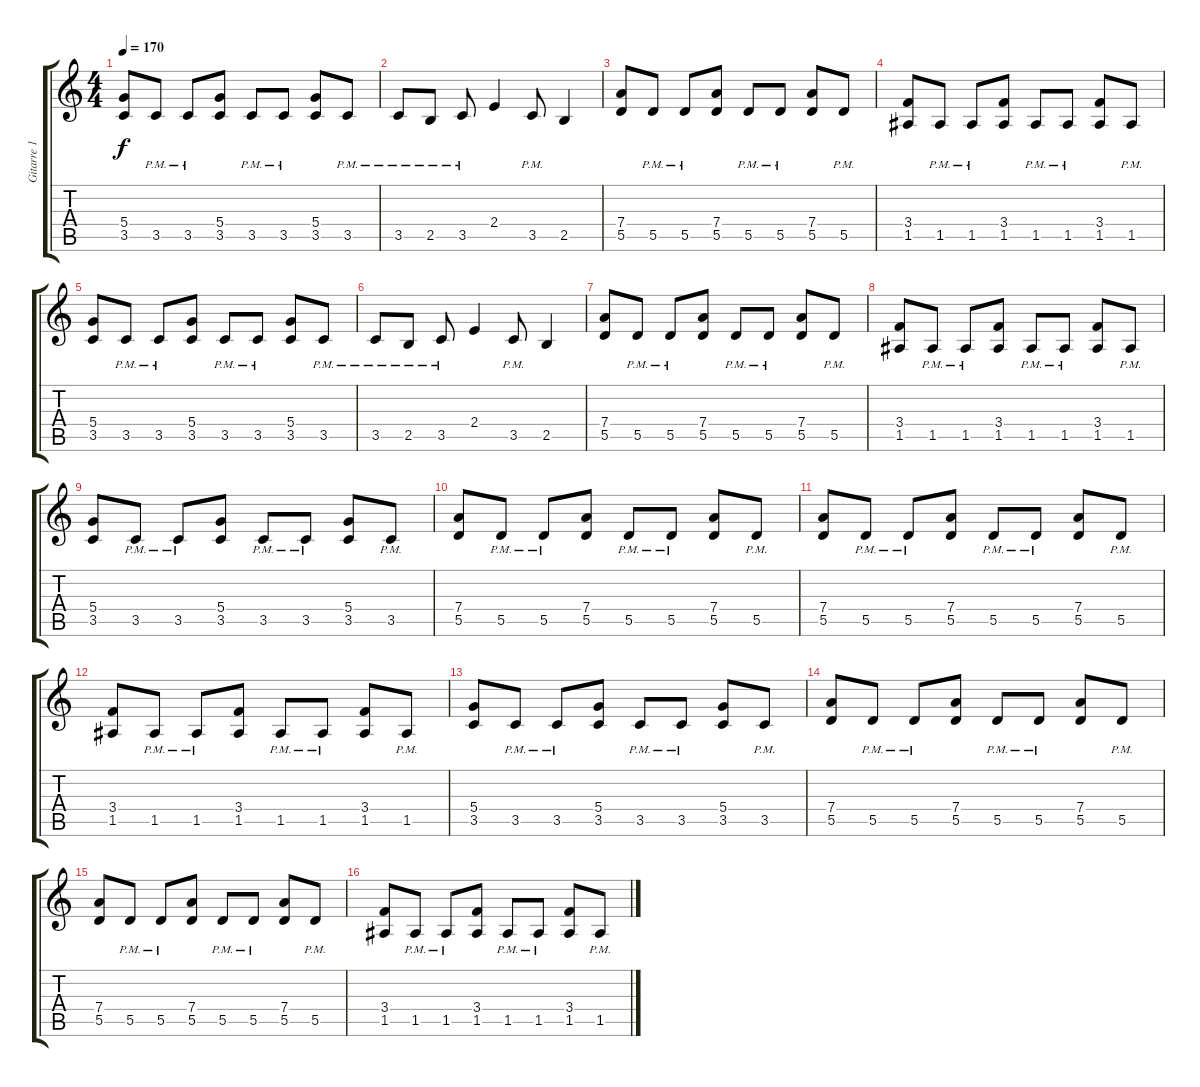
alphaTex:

\track ("Gitarre 1" "Gitarre 1") {instrument overdrivenguitar}
\staff {score tabs}
\tuning (E4 B3 G3 D3 A2 E2) {hide}
\ts (4 4)
\tempo 170
\clef g2
\ks c
(5.4 3.5).8{dy f} 3.5{pm}.8 3.5{pm}.8 (5.4 3.5).8 3.5{pm}.8 3.5{pm}.8 (5.4 3.5).8 3.5{pm}.8 |
3.5{pm}.8 2.5{pm}.8 3.5{pm}.8 2.4.4 3.5{pm}.8 2.5.4 |
(7.4 5.5).8 5.5{pm}.8 5.5{pm}.8 (7.4 5.5).8 5.5{pm}.8 5.5{pm}.8 (7.4 5.5).8 5.5{pm}.8 |
(3.4 1.5).8 1.5{pm}.8 1.5{pm}.8 (3.4 1.5).8 1.5{pm}.8 1.5{pm}.8 (3.4 1.5).8 1.5{pm}.8 |
(5.4 3.5).8 3.5{pm}.8 3.5{pm}.8 (5.4 3.5).8 3.5{pm}.8 3.5{pm}.8 (5.4 3.5).8 3.5{pm}.8 |
3.5{pm}.8 2.5{pm}.8 3.5{pm}.8 2.4.4 3.5{pm}.8 2.5.4 |
(7.4 5.5).8 5.5{pm}.8 5.5{pm}.8 (7.4 5.5).8 5.5{pm}.8 5.5{pm}.8 (7.4 5.5).8 5.5{pm}.8 |
(3.4 1.5).8 1.5{pm}.8 1.5{pm}.8 (3.4 1.5).8 1.5{pm}.8 1.5{pm}.8 (3.4 1.5).8 1.5{pm}.8 |
(5.4 3.5).8 3.5{pm}.8 3.5{pm}.8 (5.4 3.5).8 3.5{pm}.8 3.5{pm}.8 (5.4 3.5).8 3.5{pm}.8 |
(7.4 5.5).8 5.5{pm}.8 5.5{pm}.8 (7.4 5.5).8 5.5{pm}.8 5.5{pm}.8 (7.4 5.5).8 5.5{pm}.8 |
(7.4 5.5).8 5.5{pm}.8 5.5{pm}.8 (7.4 5.5).8 5.5{pm}.8 5.5{pm}.8 (7.4 5.5).8 5.5{pm}.8 |
(3.4 1.5).8 1.5{pm}.8 1.5{pm}.8 (3.4 1.5).8 1.5{pm}.8 1.5{pm}.8 (3.4 1.5).8 1.5{pm}.8 |
(5.4 3.5).8 3.5{pm}.8 3.5{pm}.8 (5.4 3.5).8 3.5{pm}.8 3.5{pm}.8 (5.4 3.5).8 3.5{pm}.8 |
(7.4 5.5).8 5.5{pm}.8 5.5{pm}.8 (7.4 5.5).8 5.5{pm}.8 5.5{pm}.8 (7.4 5.5).8 5.5{pm}.8 |
(7.4 5.5).8 5.5{pm}.8 5.5{pm}.8 (7.4 5.5).8 5.5{pm}.8 5.5{pm}.8 (7.4 5.5).8 5.5{pm}.8 |
(3.4 1.5).8 1.5{pm}.8 1.5{pm}.8 (3.4 1.5).8 1.5{pm}.8 1.5{pm}.8 (3.4 1.5).8 1.5{pm}.8
